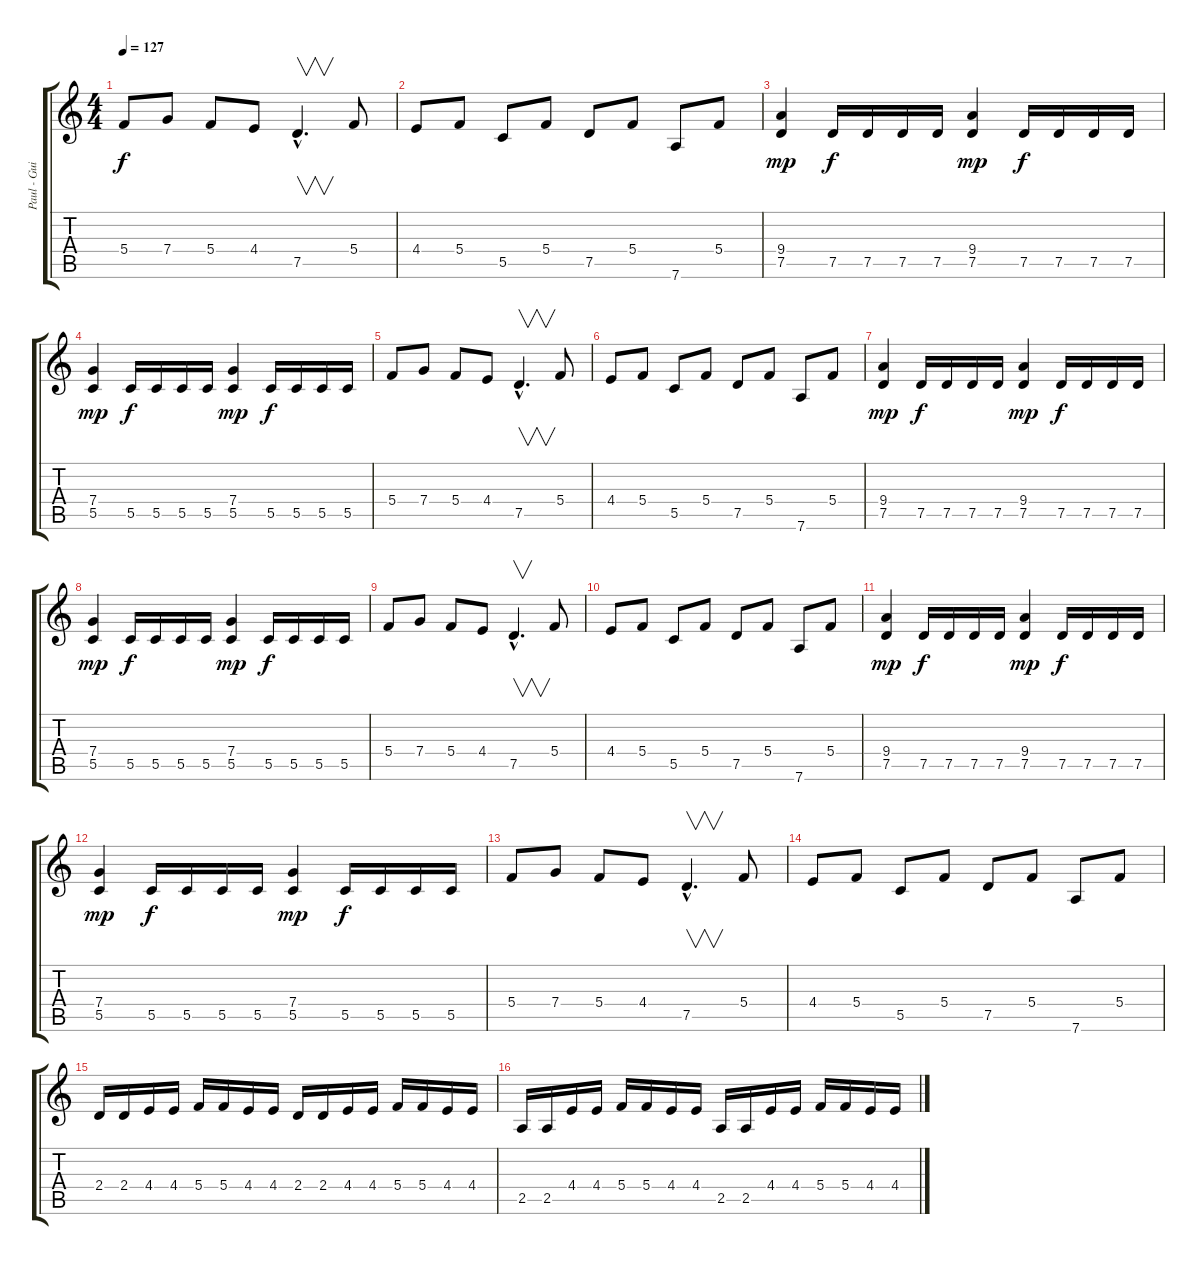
\track ("Paul - Guitar 1" "Paul - Gui") {instrument distortionguitar}
\staff {score tabs}
\tuning (D4 A3 F3 C3 G2 D2) {hide}
\ts (4 4)
\tempo 127
\clef g2
\ks c
5.4.8{dy f} 7.4.8 5.4.8 4.4.8 7.5{hac}.4{v d} 5.4.8 |
4.4.8 5.4.8 5.5.8 5.4.8 7.5.8 5.4.8 7.6.8 5.4.8 |
(9.4 7.5).4{dy mp} 7.5.16{dy f} 7.5.16 7.5.16 7.5.16 (9.4 7.5).4{dy mp} 7.5.16{dy f} 7.5.16 7.5.16 7.5.16 |
(7.4 5.5).4{dy mp} 5.5.16{dy f} 5.5.16 5.5.16 5.5.16 (7.4 5.5).4{dy mp} 5.5.16{dy f} 5.5.16 5.5.16 5.5.16 |
5.4.8 7.4.8 5.4.8 4.4.8 7.5{hac}.4{v d} 5.4.8 |
4.4.8 5.4.8 5.5.8 5.4.8 7.5.8 5.4.8 7.6.8 5.4.8 |
(9.4 7.5).4{dy mp} 7.5.16{dy f} 7.5.16 7.5.16 7.5.16 (9.4 7.5).4{dy mp} 7.5.16{dy f} 7.5.16 7.5.16 7.5.16 |
(7.4 5.5).4{dy mp} 5.5.16{dy f} 5.5.16 5.5.16 5.5.16 (7.4 5.5).4{dy mp} 5.5.16{dy f} 5.5.16 5.5.16 5.5.16 |
5.4.8 7.4.8 5.4.8 4.4.8 7.5{hac}.4{v d} 5.4.8 |
4.4.8 5.4.8 5.5.8 5.4.8 7.5.8 5.4.8 7.6.8 5.4.8 |
(9.4 7.5).4{dy mp} 7.5.16{dy f} 7.5.16 7.5.16 7.5.16 (9.4 7.5).4{dy mp} 7.5.16{dy f} 7.5.16 7.5.16 7.5.16 |
(7.4 5.5).4{dy mp} 5.5.16{dy f} 5.5.16 5.5.16 5.5.16 (7.4 5.5).4{dy mp} 5.5.16{dy f} 5.5.16 5.5.16 5.5.16 |
5.4.8 7.4.8 5.4.8 4.4.8 7.5{hac}.4{v d} 5.4.8 |
4.4.8 5.4.8 5.5.8 5.4.8 7.5.8 5.4.8 7.6.8 5.4.8 |
2.4.16 2.4.16 4.4.16 4.4.16 5.4.16 5.4.16 4.4.16 4.4.16 2.4.16 2.4.16 4.4.16 4.4.16 5.4.16 5.4.16 4.4.16 4.4.16 |
2.5.16 2.5.16 4.4.16 4.4.16 5.4.16 5.4.16 4.4.16 4.4.16 2.5.16 2.5.16 4.4.16 4.4.16 5.4.16 5.4.16 4.4.16 4.4.16
